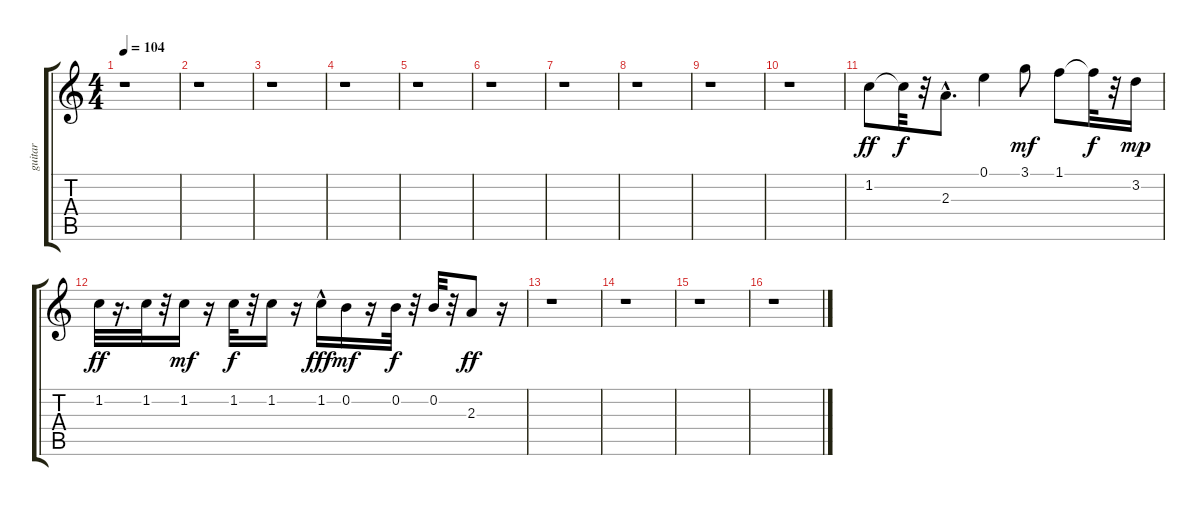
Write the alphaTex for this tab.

\track ("guitar" "guitar") {instrument electricguitarjazz}
\staff {score tabs}
\tuning (E4 B3 G3 D3 A2 E2) {hide}
\ts (4 4)
\tempo 104
\clef g2
\ks c
r.1{dy ff} |
r.1 |
r.1 |
r.1 |
r.1 |
r.1 |
r.1 |
r.1 |
r.1 |
r.1 |
1.2.8 1.2{t}.32{dy f} r.32 2.3{hac}.8{d} 0.1.4 3.1.8{dy mf} 1.1.8 1.1{t}.32{dy f} r.32 3.2.16{dy mp} |
1.2.32{dy ff} r.16{d} 1.2.32 r.32 1.2.16{dy mf} r.16 1.2.32{dy f} r.32 1.2.16 r.16 1.2{hac}.16{dy fff} 0.2.16{dy mf} r.16 0.2.32{dy f} r.32 0.2.32 r.32 2.3.8{dy ff} r.16 |
r.1 |
r.1 |
r.1 |
r.1
